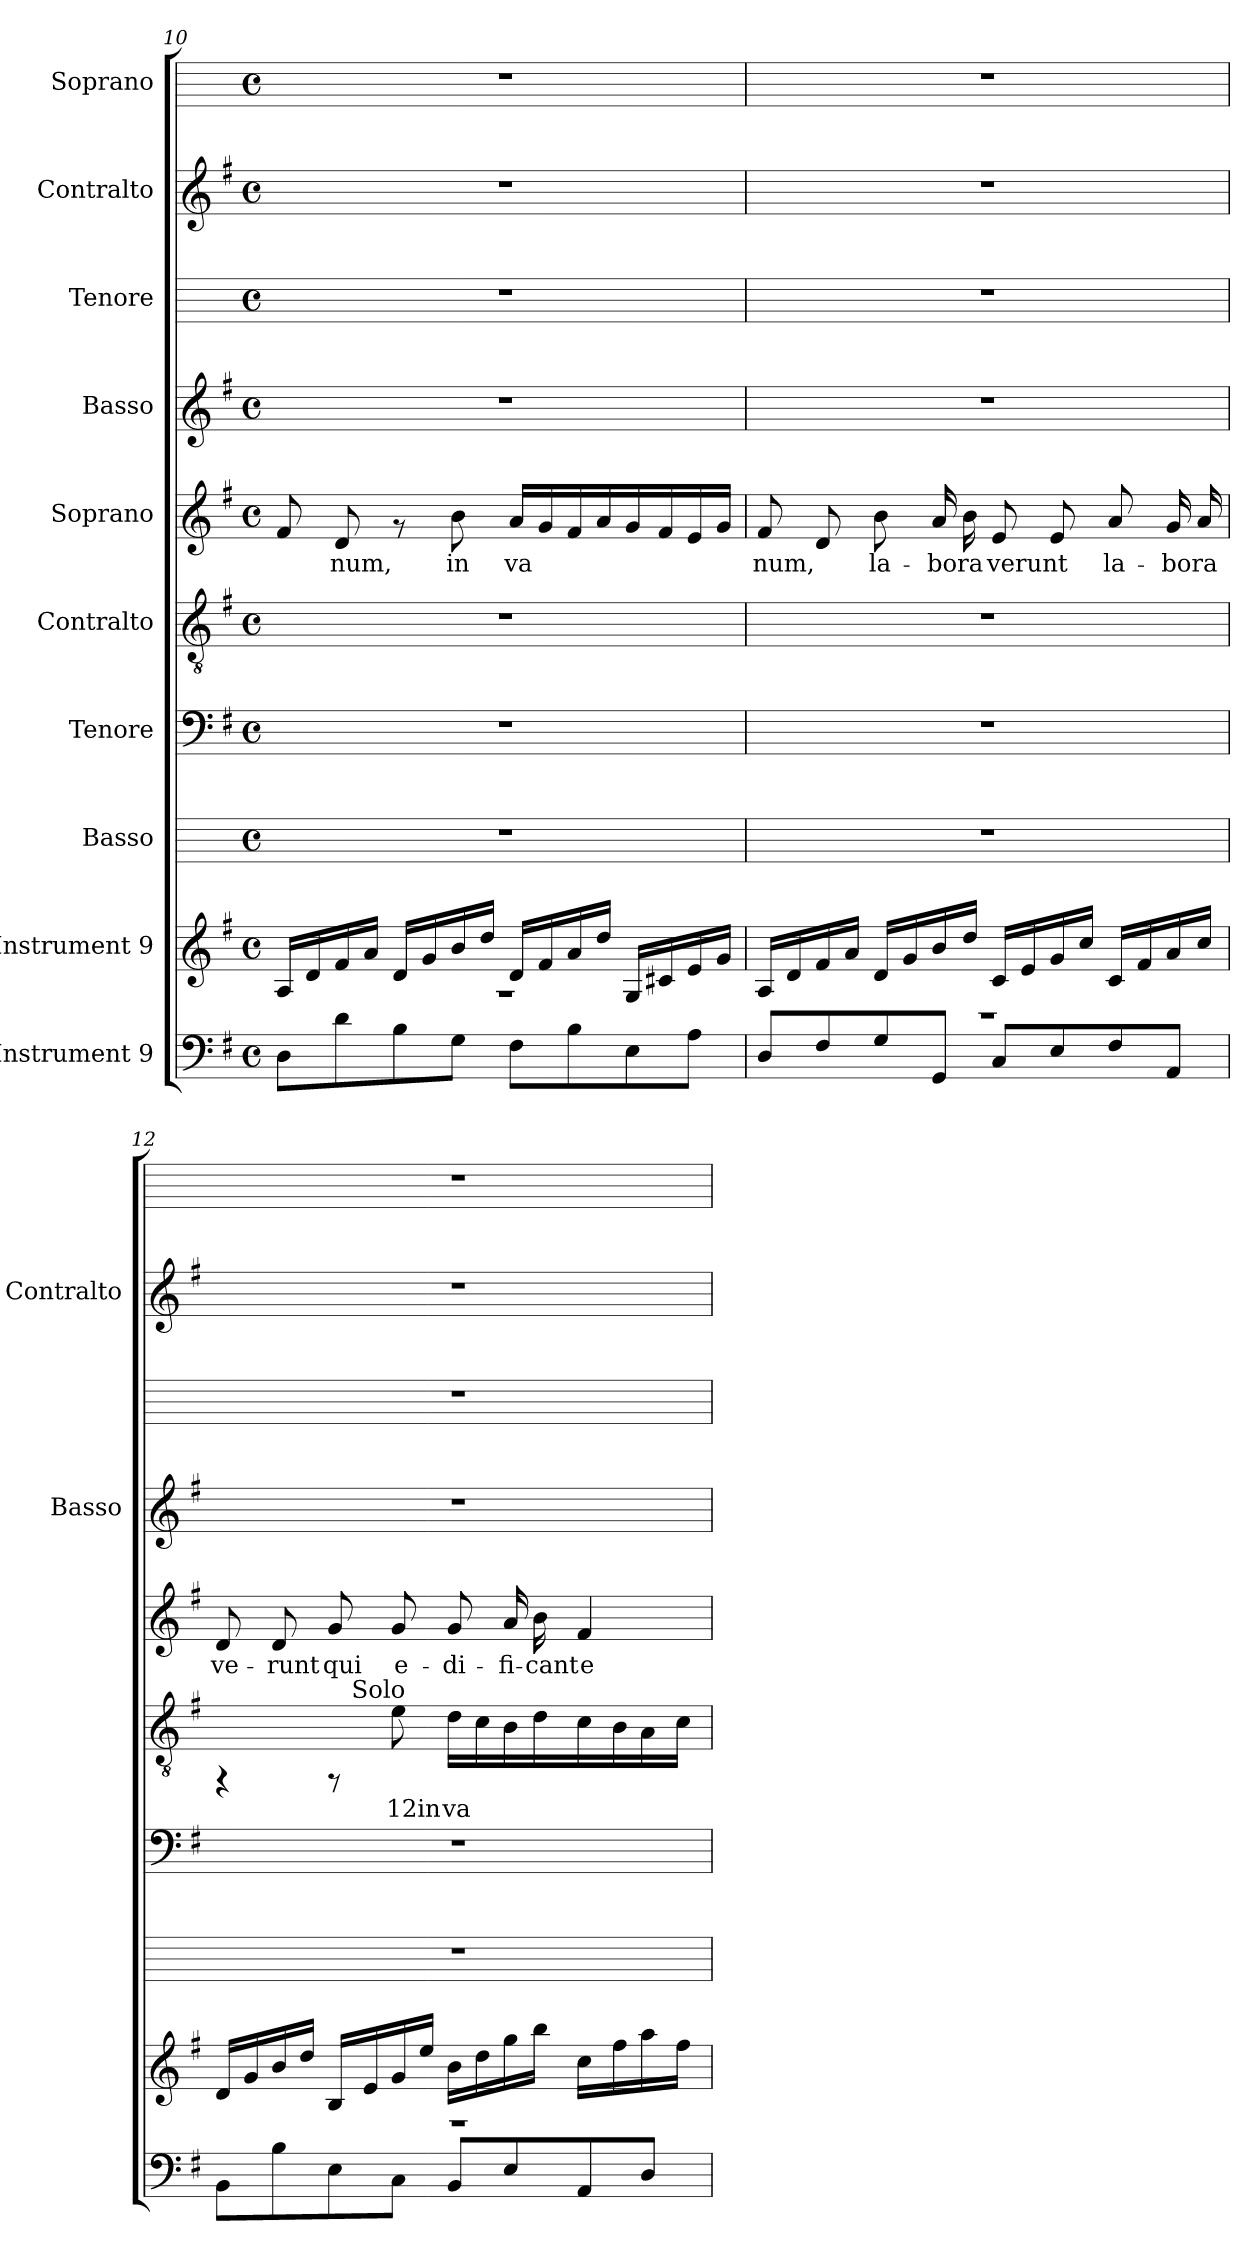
**kern	**kern	**kern	**kern	**kern	**text	**kern	**text	**kern	**kern	**kern	**kern
*part10	*part9	*part8	*part7	*part6	*part6	*part5	*part5	*part4	*part3	*part2	*part1
*staff10	*staff9	*staff8	*staff7	*staff6	*staff6	*staff5	*staff5	*staff4	*staff3	*staff2	*staff1
*I"Instrument 9	*I"Instrument 9	*I"Basso	*I"Tenore	*I"Contralto	*	*I"Soprano	*	*I"Basso	*I"Tenore	*I"Contralto	*I"Soprano
*	*	*	*	*	*	*	*	*I'Basso	*	*I'Contralto	*
*clefF4	*clefG2	*	*clefF4	*clefGv2	*	*clefG2	*	*clefG2	*	*clefG2	*
*k[f#]	*k[f#]	*k[]	*k[f#]	*k[f#]	*	*k[f#]	*	*k[f#]	*k[]	*k[f#]	*k[]
*G:	*G:	*C:	*G:	*G:	*	*G:	*	*G:	*C:	*G:	*C:
*M4/4	*M4/4	*M4/4	*M4/4	*M4/4	*	*M4/4	*	*M4/4	*M4/4	*M4/4	*M4/4
*met(c)	*met(c)	*met(c)	*met(c)	*met(c)	*	*met(c)	*	*met(c)	*met(c)	*met(c)	*met(c)
=10	=10	=10	=10	=10	=10	=10	=10	=10	=10	=10	=10
*^	*	*	*	*	*	*	*	*	*	*	*
!	!	!	!	!	!	!	!	!LO:LY:b:cj	!	!	!	!
1r	8D\L	16A/L	1r	1r	1r	.	8f#/	--	1r	1r	1r	1r
.	.	16d/	.	.	.	.	.	.	.	.	.	.
!	!	!	!	!	!	!	!	!LO:LY:b:cj	!	!	!	!
.	8d\	16f#/	.	.	.	.	8d/	-num,	.	.	.	.
.	.	16a/J	.	.	.	.	.	.	.	.	.	.
.	8B\	16d/L	.	.	.	.	8rf	.	.	.	.	.
.	.	16g/	.	.	.	.	.	.	.	.	.	.
!	!	!	!	!	!	!	!	!LO:LY:b:cj	!	!	!	!
.	8G\J	16b/	.	.	.	.	8b\	in	.	.	.	.
.	.	16dd/J	.	.	.	.	.	.	.	.	.	.
!	!	!	!	!	!	!	!	!LO:LY:b:cj	!	!	!	!
.	8F#\L	16d/L	.	.	.	.	16a/L	va-	.	.	.	.
!	!	!	!	!	!	!	!	!LO:LY:b:cj	!	!	!	!
.	.	16f#/	.	.	.	.	16g/	--	.	.	.	.
!	!	!	!	!	!	!	!	!LO:LY:b:cj	!	!	!	!
.	8B\	16a/	.	.	.	.	16f#/	--	.	.	.	.
!	!	!	!	!	!	!	!	!LO:LY:b:cj	!	!	!	!
.	.	16dd/J	.	.	.	.	16a/	--	.	.	.	.
!	!	!	!	!	!	!	!	!LO:LY:b:cj	!	!	!	!
.	8E\	16G/L	.	.	.	.	16g/	--	.	.	.	.
!	!	!	!	!	!	!	!	!LO:LY:b:cj	!	!	!	!
.	.	16c#X/	.	.	.	.	16f#/	--	.	.	.	.
!	!	!	!	!	!	!	!	!LO:LY:b:cj	!	!	!	!
.	8A\J	16e/	.	.	.	.	16e/	--	.	.	.	.
!	!	!	!	!	!	!	!	!LO:LY:b:cj	!	!	!	!
.	.	16g/J	.	.	.	.	16g/J	--	.	.	.	.
=11	=11	=11	=11	=11	=11	=11	=11	=11	=11	=11	=11	=11
!	!	!	!	!	!	!	!	!LO:LY:b:cj	!	!	!	!
1r	8D/L	16A/L	1r	1r	1r	.	8f#/	-num,	1r	1r	1r	1r
.	.	16d/	.	.	.	.	.	.	.	.	.	.
!	!	!	!	!	!	!	!	!LO:LY:b:cj	!	!	!	!
.	8F#/	16f#/	.	.	.	.	8d/	.	.	.	.	.
.	.	16a/J	.	.	.	.	.	.	.	.	.	.
!	!	!	!	!	!	!	!	!LO:LY:b:cj	!	!	!	!
.	8G/	16d/L	.	.	.	.	8b\	la-	.	.	.	.
.	.	16g/	.	.	.	.	.	.	.	.	.	.
!	!	!	!	!	!	!	!	!LO:LY:b:cj	!	!	!	!
.	8GG/J	16b/	.	.	.	.	16a/	-bora	.	.	.	.
!	!	!	!	!	!	!	!	!LO:LY:b:cj	!	!	!	!
.	.	16dd/J	.	.	.	.	16b\	.	.	.	.	.
!	!	!	!	!	!	!	!	!LO:LY:b:cj	!	!	!	!
.	8C/L	16c/L	.	.	.	.	8e/	verunt	.	.	.	.
.	.	16e/	.	.	.	.	.	.	.	.	.	.
!	!	!	!	!	!	!	!	!LO:LY:b:cj	!	!	!	!
.	8E/	16g/	.	.	.	.	8e/	.	.	.	.	.
.	.	16cc/J	.	.	.	.	.	.	.	.	.	.
!	!	!	!	!	!	!	!	!LO:LY:b:cj	!	!	!	!
.	8F#/	16c/L	.	.	.	.	8a/	la-	.	.	.	.
.	.	16f#/	.	.	.	.	.	.	.	.	.	.
!	!	!	!	!	!	!	!	!LO:LY:b:cj	!	!	!	!
.	8AA/J	16a/	.	.	.	.	16g/	-bora	.	.	.	.
!	!	!	!	!	!	!	!	!LO:LY:b:cj	!	!	!	!
.	.	16cc/J	.	.	.	.	16a/	.	.	.	.	.
!!LO:PB:g=z
=12	=12	=12	=12	=12	=12	=12	=12	=12	=12	=12	=12	=12
!	!	!	!	!	!	!	!	!LO:LY:b:cj	!	!	!	!
*	*	*	*	*	*^	*	*	*	*	*	*	*
1r	8BB\L	16d/L	1r	1r	4rFF	4ryy	.	8d/	ve-	1r	1r	1r	1r
.	.	16g/	.	.	.	.	.	.	.	.	.	.	.
!	!	!	!	!	!	!	!	!	!LO:LY:b:cj	!	!	!	!
.	8B\	16b/	.	.	.	.	.	8d/	-runt	.	.	.	.
.	.	16dd/J	.	.	.	.	.	.	.	.	.	.	.
!	!	!	!	!	!	!	!	!	!LO:LY:b:cj	!	!	!	!
.	8E\	16B/L	.	.	8rFF	32.ryy	.	8g/	qui	.	.	.	.
!	!	!	!	!	!	!LO:TX:a:t=Solo	!	!	!	!	!	!	!
.	.	.	.	.	.	2ryy	.	.	.	.	.	.	.
.	.	16e/	.	.	.	.	.	.	.	.	.	.	.
!	!	!	!	!	!	!	!LO:LY:b:cj	!	!LO:LY:b:cj	!	!	!	!
.	8C\J	16g/	.	.	8e\	.	12in	8g/	e-	.	.	.	.
.	.	16ee/J	.	.	.	.	.	.	.	.	.	.	.
!	!	!	!	!	!	!	!LO:LY:b:cj	!	!LO:LY:b:cj	!	!	!	!
.	8BB/L	16b\L	.	.	16d\L	.	va-	8g/	-di-	.	.	.	.
!	!	!	!	!	!	!	!LO:LY:b:cj	!	!	!	!	!	!
.	.	16dd\	.	.	16c\	.	--	.	.	.	.	.	.
!	!	!	!	!	!	!	!LO:LY:b:cj	!	!LO:LY:b:cj	!	!	!	!
.	8E/	16gg\	.	.	16B\	.	--	16a/	-fi-	.	.	.	.
!	!	!	!	!	!	!	!LO:LY:b:cj	!	!LO:LY:b:cj	!	!	!	!
.	.	16bb\J	.	.	16d\	.	--	16b\	-cant	.	.	.	.
!	!	!	!	!	!	!	!LO:LY:b:cj	!	!LO:LY:b:cj	!	!	!	!
.	8AA/	16cc\L	.	.	16c\	.	--	4f#/	e-	.	.	.	.
.	.	.	.	.	.	8ryy	.	.	.	.	.	.	.
!	!	!	!	!	!	!	!LO:LY:b:cj	!	!	!	!	!	!
.	.	16ff#\	.	.	16B\	.	--	.	.	.	.	.	.
!	!	!	!	!	!	!	!LO:LY:b:cj	!	!	!	!	!	!
.	8D/J	16aa\	.	.	16A\	.	--	.	.	.	.	.	.
.	.	.	.	.	.	16ryy	.	.	.	.	.	.	.
!	!	!	!	!	!	!	!LO:LY:b:cj	!	!	!	!	!	!
.	.	16ff#\J	.	.	16c\J	.	--	.	.	.	.	.	.
.	.	.	.	.	.	64ryy	.	.	.	.	.	.	.
*v	*v	*	*	*	*v	*v	*	*	*	*	*	*	*
=	=	=	=	=	=	=	=	=	=	=	=
*-	*-	*-	*-	*-	*-	*-	*-	*-	*-	*-	*-
